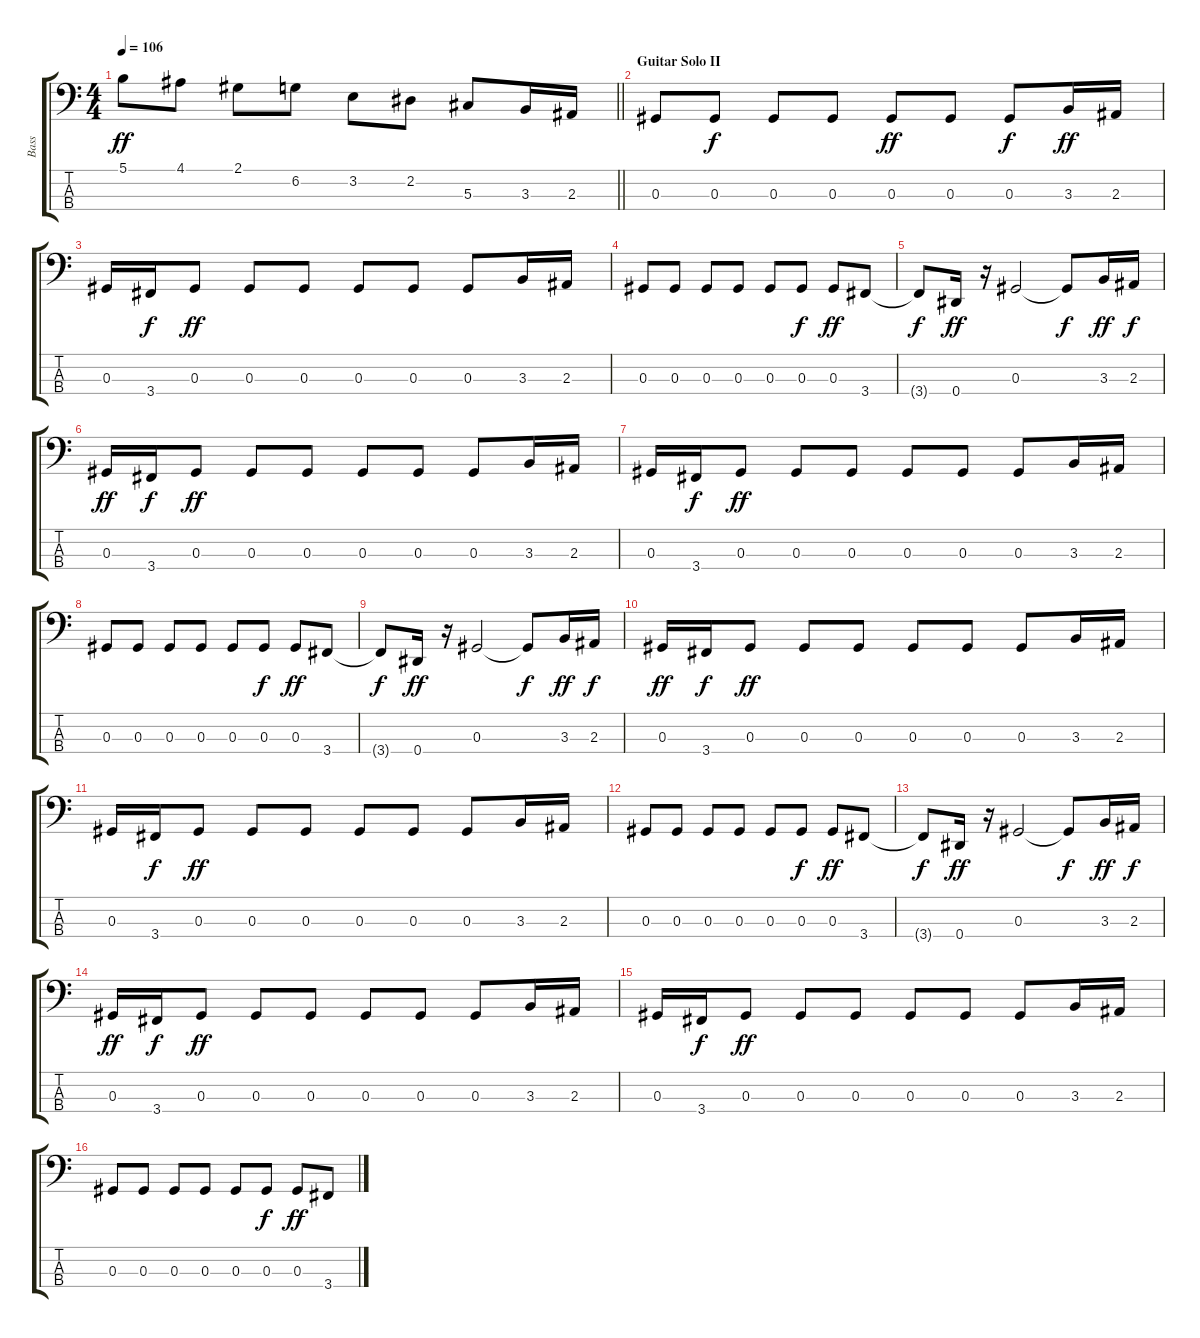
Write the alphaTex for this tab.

\track ("Bass" "Bass") {instrument electricbassfinger}
\staff {score tabs}
\tuning (Gb2 Db2 Ab1 Eb1) {hide}
\ts (4 4)
\tempo 106
\clef f4
\barLineRight lightlight
\ks c
5.1.8{dy ff} 4.1.8 2.1.8 6.2.8 3.2.8 2.2.8 5.3.8 3.3.16 2.3.16 |
\section ("" "Guitar Solo II")
0.3.8 0.3.8{dy f} 0.3.8 0.3.8 0.3.8{dy ff} 0.3.8 0.3.8{dy f} 3.3.16{dy ff} 2.3.16 |
0.3.16 3.4.16{dy f} 0.3.8{dy ff} 0.3.8 0.3.8 0.3.8 0.3.8 0.3.8 3.3.16 2.3.16 |
0.3.8 0.3.8 0.3.8 0.3.8 0.3.8 0.3.8{dy f} 0.3.8{dy ff} 3.4.8 |
3.4{t}.8{dy f} 0.4.16{dy ff} r.16 0.3.2 0.3{t}.8{dy f} 3.3.16{dy ff} 2.3.16{dy f} |
0.3.16{dy ff} 3.4.16{dy f} 0.3.8{dy ff} 0.3.8 0.3.8 0.3.8 0.3.8 0.3.8 3.3.16 2.3.16 |
0.3.16 3.4.16{dy f} 0.3.8{dy ff} 0.3.8 0.3.8 0.3.8 0.3.8 0.3.8 3.3.16 2.3.16 |
0.3.8 0.3.8 0.3.8 0.3.8 0.3.8 0.3.8{dy f} 0.3.8{dy ff} 3.4.8 |
3.4{t}.8{dy f} 0.4.16{dy ff} r.16 0.3.2 0.3{t}.8{dy f} 3.3.16{dy ff} 2.3.16{dy f} |
0.3.16{dy ff} 3.4.16{dy f} 0.3.8{dy ff} 0.3.8 0.3.8 0.3.8 0.3.8 0.3.8 3.3.16 2.3.16 |
0.3.16 3.4.16{dy f} 0.3.8{dy ff} 0.3.8 0.3.8 0.3.8 0.3.8 0.3.8 3.3.16 2.3.16 |
0.3.8 0.3.8 0.3.8 0.3.8 0.3.8 0.3.8{dy f} 0.3.8{dy ff} 3.4.8 |
3.4{t}.8{dy f} 0.4.16{dy ff} r.16 0.3.2 0.3{t}.8{dy f} 3.3.16{dy ff} 2.3.16{dy f} |
0.3.16{dy ff} 3.4.16{dy f} 0.3.8{dy ff} 0.3.8 0.3.8 0.3.8 0.3.8 0.3.8 3.3.16 2.3.16 |
0.3.16 3.4.16{dy f} 0.3.8{dy ff} 0.3.8 0.3.8 0.3.8 0.3.8 0.3.8 3.3.16 2.3.16 |
0.3.8{volume 6} 0.3.8 0.3.8 0.3.8 0.3.8 0.3.8{dy f} 0.3.8{dy ff} 3.4.8
